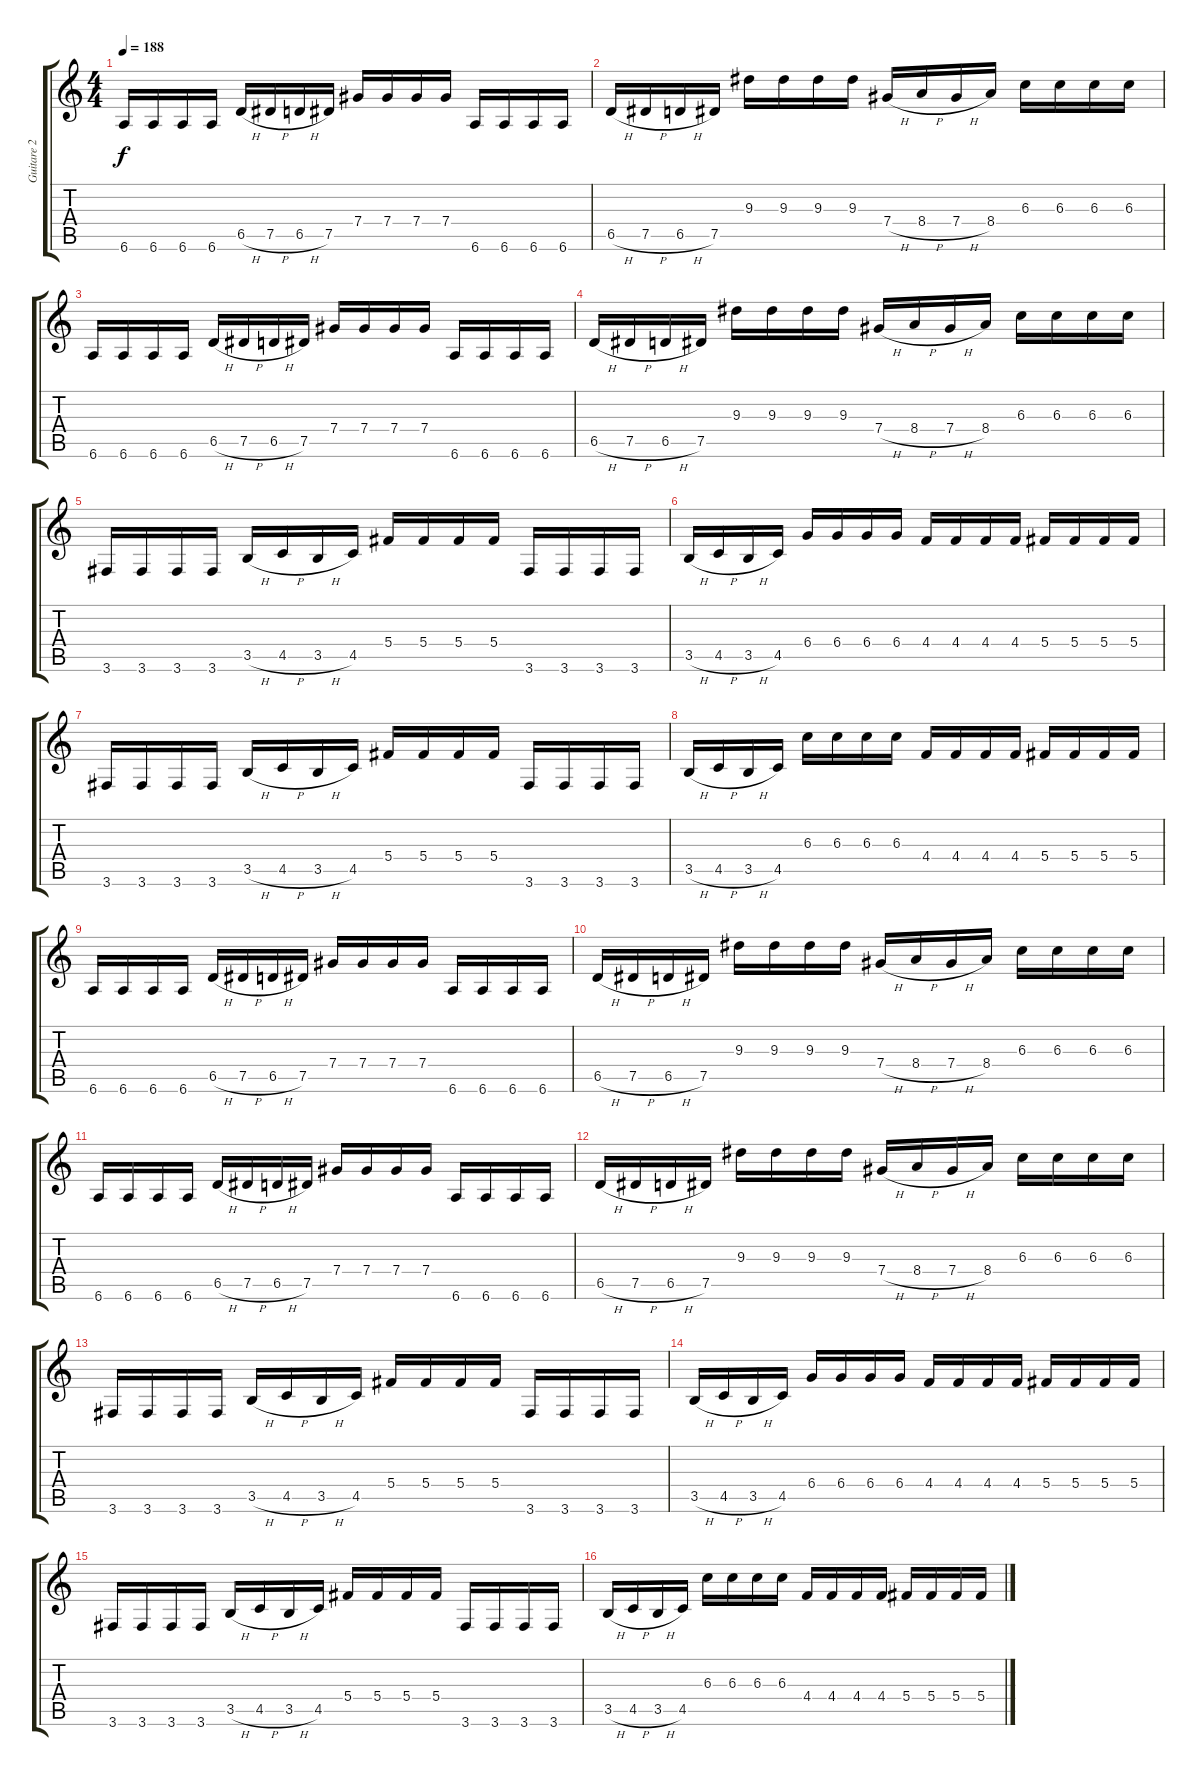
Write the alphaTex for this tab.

\track ("Guitare 2" "Guitare 2") {instrument distortionguitar}
\staff {score tabs}
\tuning (Eb4 Bb3 Gb3 Db3 Ab2 Eb2) {hide}
\ts (4 4)
\tempo 188
\clef g2
\ks c
6.6.16{dy f} 6.6.16 6.6.16 6.6.16 6.5{h}.16 7.5{h}.16 6.5{h}.16 7.5.16 7.4.16 7.4.16 7.4.16 7.4.16 6.6.16 6.6.16 6.6.16 6.6.16 |
6.5{h}.16 7.5{h}.16 6.5{h}.16 7.5.16 9.3.16 9.3.16 9.3.16 9.3.16 7.4{h}.16 8.4{h}.16 7.4{h}.16 8.4.16 6.3.16 6.3.16 6.3.16 6.3.16 |
6.6.16 6.6.16 6.6.16 6.6.16 6.5{h}.16 7.5{h}.16 6.5{h}.16 7.5.16 7.4.16 7.4.16 7.4.16 7.4.16 6.6.16 6.6.16 6.6.16 6.6.16 |
6.5{h}.16 7.5{h}.16 6.5{h}.16 7.5.16 9.3.16 9.3.16 9.3.16 9.3.16 7.4{h}.16 8.4{h}.16 7.4{h}.16 8.4.16 6.3.16 6.3.16 6.3.16 6.3.16 |
3.6.16 3.6.16 3.6.16 3.6.16 3.5{h}.16 4.5{h}.16 3.5{h}.16 4.5.16 5.4.16 5.4.16 5.4.16 5.4.16 3.6.16 3.6.16 3.6.16 3.6.16 |
3.5{h}.16 4.5{h}.16 3.5{h}.16 4.5.16 6.4.16 6.4.16 6.4.16 6.4.16 4.4.16 4.4.16 4.4.16 4.4.16 5.4.16 5.4.16 5.4.16 5.4.16 |
3.6.16 3.6.16 3.6.16 3.6.16 3.5{h}.16 4.5{h}.16 3.5{h}.16 4.5.16 5.4.16 5.4.16 5.4.16 5.4.16 3.6.16 3.6.16 3.6.16 3.6.16 |
3.5{h}.16 4.5{h}.16 3.5{h}.16 4.5.16 6.3.16 6.3.16 6.3.16 6.3.16 4.4.16 4.4.16 4.4.16 4.4.16 5.4.16 5.4.16 5.4.16 5.4.16 |
6.6.16 6.6.16 6.6.16 6.6.16 6.5{h}.16 7.5{h}.16 6.5{h}.16 7.5.16 7.4.16 7.4.16 7.4.16 7.4.16 6.6.16 6.6.16 6.6.16 6.6.16 |
6.5{h}.16 7.5{h}.16 6.5{h}.16 7.5.16 9.3.16 9.3.16 9.3.16 9.3.16 7.4{h}.16 8.4{h}.16 7.4{h}.16 8.4.16 6.3.16 6.3.16 6.3.16 6.3.16 |
6.6.16 6.6.16 6.6.16 6.6.16 6.5{h}.16 7.5{h}.16 6.5{h}.16 7.5.16 7.4.16 7.4.16 7.4.16 7.4.16 6.6.16 6.6.16 6.6.16 6.6.16 |
6.5{h}.16 7.5{h}.16 6.5{h}.16 7.5.16 9.3.16 9.3.16 9.3.16 9.3.16 7.4{h}.16 8.4{h}.16 7.4{h}.16 8.4.16 6.3.16 6.3.16 6.3.16 6.3.16 |
3.6.16 3.6.16 3.6.16 3.6.16 3.5{h}.16 4.5{h}.16 3.5{h}.16 4.5.16 5.4.16 5.4.16 5.4.16 5.4.16 3.6.16 3.6.16 3.6.16 3.6.16 |
3.5{h}.16 4.5{h}.16 3.5{h}.16 4.5.16 6.4.16 6.4.16 6.4.16 6.4.16 4.4.16 4.4.16 4.4.16 4.4.16 5.4.16 5.4.16 5.4.16 5.4.16 |
3.6.16 3.6.16 3.6.16 3.6.16 3.5{h}.16 4.5{h}.16 3.5{h}.16 4.5.16 5.4.16 5.4.16 5.4.16 5.4.16 3.6.16 3.6.16 3.6.16 3.6.16 |
3.5{h}.16 4.5{h}.16 3.5{h}.16 4.5.16 6.3.16 6.3.16 6.3.16 6.3.16 4.4.16 4.4.16 4.4.16 4.4.16 5.4.16 5.4.16 5.4.16 5.4.16
